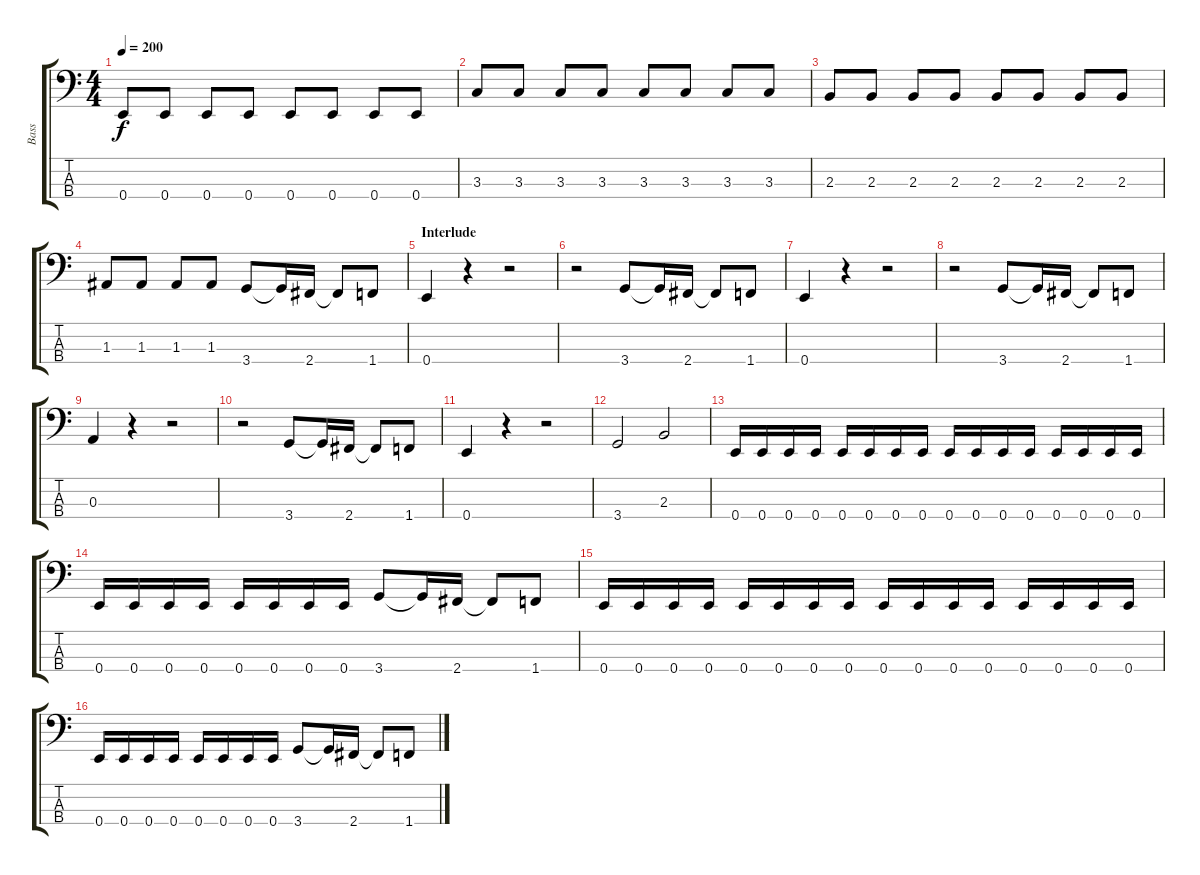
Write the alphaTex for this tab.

\track ("Bass" "Bass") {instrument slapbass2}
\staff {score tabs}
\tuning (G2 D2 A1 E1) {hide}
\ts (4 4)
\tempo 200
\clef f4
\ks c
0.4.8{dy f} 0.4.8 0.4.8 0.4.8 0.4.8 0.4.8 0.4.8 0.4.8 |
3.3.8 3.3.8 3.3.8 3.3.8 3.3.8 3.3.8 3.3.8 3.3.8 |
2.3.8 2.3.8 2.3.8 2.3.8 2.3.8 2.3.8 2.3.8 2.3.8 |
1.3.8 1.3.8 1.3.8 1.3.8 3.4.8 3.4{t}.16 2.4.16 2.4{t}.8 1.4.8 |
\section ("" "Interlude")
0.4.4 r.4 r.2 |
r.2 3.4.8 3.4{t}.16 2.4.16 2.4{t}.8 1.4.8 |
0.4.4 r.4 r.2 |
r.2 3.4.8 3.4{t}.16 2.4.16 2.4{t}.8 1.4.8 |
0.3.4 r.4 r.2 |
r.2 3.4.8 3.4{t}.16 2.4.16 2.4{t}.8 1.4.8 |
0.4.4 r.4 r.2 |
3.4.2 2.3.2 |
\section ("" "")
0.4.16 0.4.16 0.4.16 0.4.16 0.4.16 0.4.16 0.4.16 0.4.16 0.4.16 0.4.16 0.4.16 0.4.16 0.4.16 0.4.16 0.4.16 0.4.16 |
0.4.16 0.4.16 0.4.16 0.4.16 0.4.16 0.4.16 0.4.16 0.4.16 3.4.8 3.4{t}.16 2.4.16 2.4{t}.8 1.4.8 |
0.4.16 0.4.16 0.4.16 0.4.16 0.4.16 0.4.16 0.4.16 0.4.16 0.4.16 0.4.16 0.4.16 0.4.16 0.4.16 0.4.16 0.4.16 0.4.16 |
0.4.16 0.4.16 0.4.16 0.4.16 0.4.16 0.4.16 0.4.16 0.4.16 3.4.8 3.4{t}.16 2.4.16 2.4{t}.8 1.4.8
